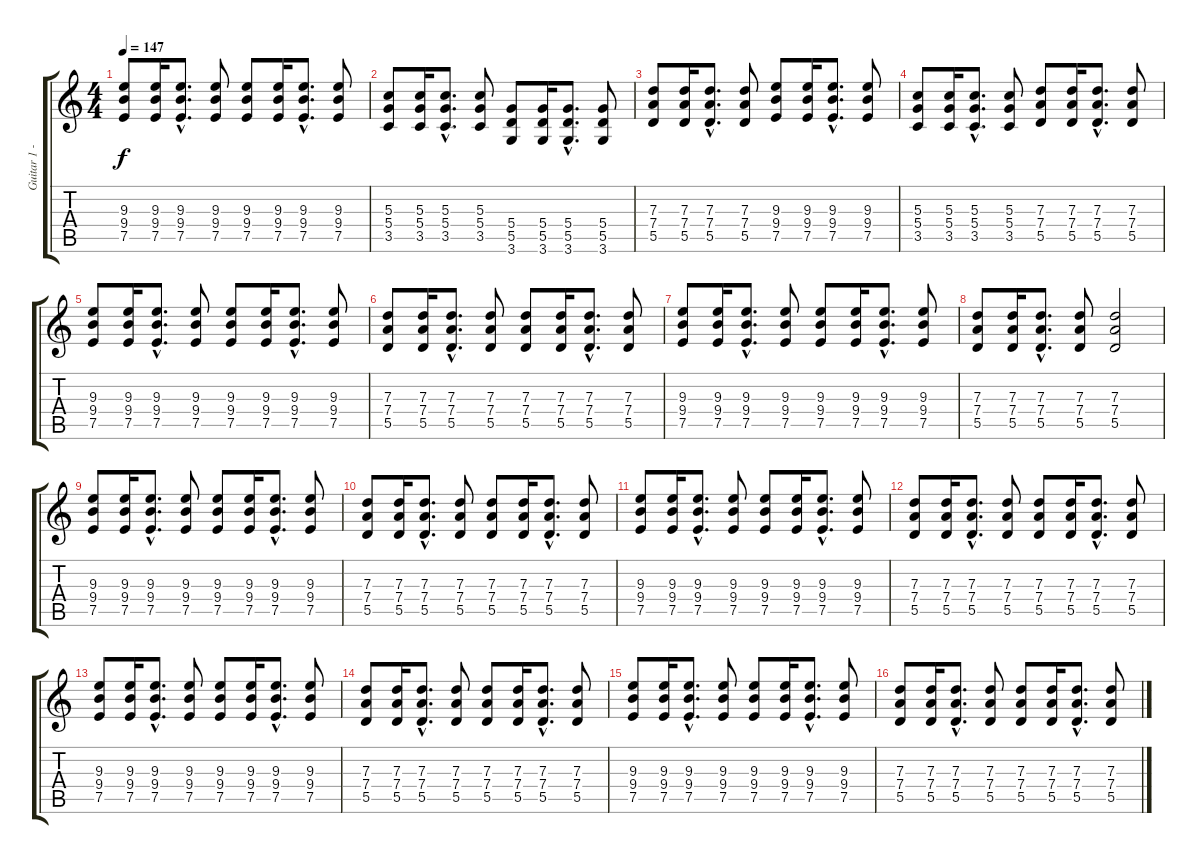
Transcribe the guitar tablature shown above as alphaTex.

\track ("Guitar 1 - Brett Gurewitz" "Guitar 1 -") {instrument distortionguitar}
\staff {score tabs}
\tuning (E4 B3 G3 D3 A2 E2) {hide}
\ts (4 4)
\tempo 147
\clef g2
\ks c
(9.3 9.4 7.5).8{dy f} (9.3 9.4 7.5).16 (9.3{hac} 9.4{hac} 7.5{hac}).8{d} (9.3 9.4 7.5).8 (9.3 9.4 7.5).8 (9.3 9.4 7.5).16 (9.3{hac} 9.4{hac} 7.5{hac}).8{d} (9.3 9.4 7.5).8 |
(5.3 5.4 3.5).8 (5.3 5.4 3.5).16 (5.3{hac} 5.4{hac} 3.5{hac}).8{d} (5.3 5.4 3.5).8 (5.4 5.5 3.6).8 (5.4 5.5 3.6).16 (5.4{hac} 5.5{hac} 3.6{hac}).8{d} (5.4 5.5 3.6).8 |
(7.3 7.4 5.5).8 (7.3 7.4 5.5).16 (7.3{hac} 7.4{hac} 5.5{hac}).8{d} (7.3 7.4 5.5).8 (9.3 9.4 7.5).8 (9.3 9.4 7.5).16 (9.3{hac} 9.4{hac} 7.5{hac}).8{d} (9.3 9.4 7.5).8 |
(5.3 5.4 3.5).8 (5.3 5.4 3.5).16 (5.3{hac} 5.4{hac} 3.5{hac}).8{d} (5.3 5.4 3.5).8 (7.3 7.4 5.5).8 (7.3 7.4 5.5).16 (7.3{hac} 7.4{hac} 5.5{hac}).8{d} (7.3 7.4 5.5).8 |
(9.3 9.4 7.5).8 (9.3 9.4 7.5).16 (9.3{hac} 9.4{hac} 7.5{hac}).8{d} (9.3 9.4 7.5).8 (9.3 9.4 7.5).8 (9.3 9.4 7.5).16 (9.3{hac} 9.4{hac} 7.5{hac}).8{d} (9.3 9.4 7.5).8 |
(7.3 7.4 5.5).8 (7.3 7.4 5.5).16 (7.3{hac} 7.4{hac} 5.5{hac}).8{d} (7.3 7.4 5.5).8 (7.3 7.4 5.5).8 (7.3 7.4 5.5).16 (7.3{hac} 7.4{hac} 5.5{hac}).8{d} (7.3 7.4 5.5).8 |
(9.3 9.4 7.5).8 (9.3 9.4 7.5).16 (9.3{hac} 9.4{hac} 7.5{hac}).8{d} (9.3 9.4 7.5).8 (9.3 9.4 7.5).8 (9.3 9.4 7.5).16 (9.3{hac} 9.4{hac} 7.5{hac}).8{d} (9.3 9.4 7.5).8 |
(7.3 7.4 5.5).8 (7.3 7.4 5.5).16 (7.3{hac} 7.4{hac} 5.5{hac}).8{d} (7.3 7.4 5.5).8 (7.3 7.4 5.5).2 |
(9.3 9.4 7.5).8 (9.3 9.4 7.5).16 (9.3{hac} 9.4{hac} 7.5{hac}).8{d} (9.3 9.4 7.5).8 (9.3 9.4 7.5).8 (9.3 9.4 7.5).16 (9.3{hac} 9.4{hac} 7.5{hac}).8{d} (9.3 9.4 7.5).8 |
(7.3 7.4 5.5).8 (7.3 7.4 5.5).16 (7.3{hac} 7.4{hac} 5.5{hac}).8{d} (7.3 7.4 5.5).8 (7.3 7.4 5.5).8 (7.3 7.4 5.5).16 (7.3{hac} 7.4{hac} 5.5{hac}).8{d} (7.3 7.4 5.5).8 |
(9.3 9.4 7.5).8 (9.3 9.4 7.5).16 (9.3{hac} 9.4{hac} 7.5{hac}).8{d} (9.3 9.4 7.5).8 (9.3 9.4 7.5).8 (9.3 9.4 7.5).16 (9.3{hac} 9.4{hac} 7.5{hac}).8{d} (9.3 9.4 7.5).8 |
(7.3 7.4 5.5).8 (7.3 7.4 5.5).16 (7.3{hac} 7.4{hac} 5.5{hac}).8{d} (7.3 7.4 5.5).8 (7.3 7.4 5.5).8 (7.3 7.4 5.5).16 (7.3{hac} 7.4{hac} 5.5{hac}).8{d} (7.3 7.4 5.5).8 |
(9.3 9.4 7.5).8 (9.3 9.4 7.5).16 (9.3{hac} 9.4{hac} 7.5{hac}).8{d} (9.3 9.4 7.5).8 (9.3 9.4 7.5).8 (9.3 9.4 7.5).16 (9.3{hac} 9.4{hac} 7.5{hac}).8{d} (9.3 9.4 7.5).8 |
(7.3 7.4 5.5).8 (7.3 7.4 5.5).16 (7.3{hac} 7.4{hac} 5.5{hac}).8{d} (7.3 7.4 5.5).8 (7.3 7.4 5.5).8 (7.3 7.4 5.5).16 (7.3{hac} 7.4{hac} 5.5{hac}).8{d} (7.3 7.4 5.5).8 |
(9.3 9.4 7.5).8 (9.3 9.4 7.5).16 (9.3{hac} 9.4{hac} 7.5{hac}).8{d} (9.3 9.4 7.5).8 (9.3 9.4 7.5).8 (9.3 9.4 7.5).16 (9.3{hac} 9.4{hac} 7.5{hac}).8{d} (9.3 9.4 7.5).8 |
(7.3 7.4 5.5).8 (7.3 7.4 5.5).16 (7.3{hac} 7.4{hac} 5.5{hac}).8{d} (7.3 7.4 5.5).8 (7.3 7.4 5.5).8 (7.3 7.4 5.5).16 (7.3{hac} 7.4{hac} 5.5{hac}).8{d} (7.3 7.4 5.5).8
